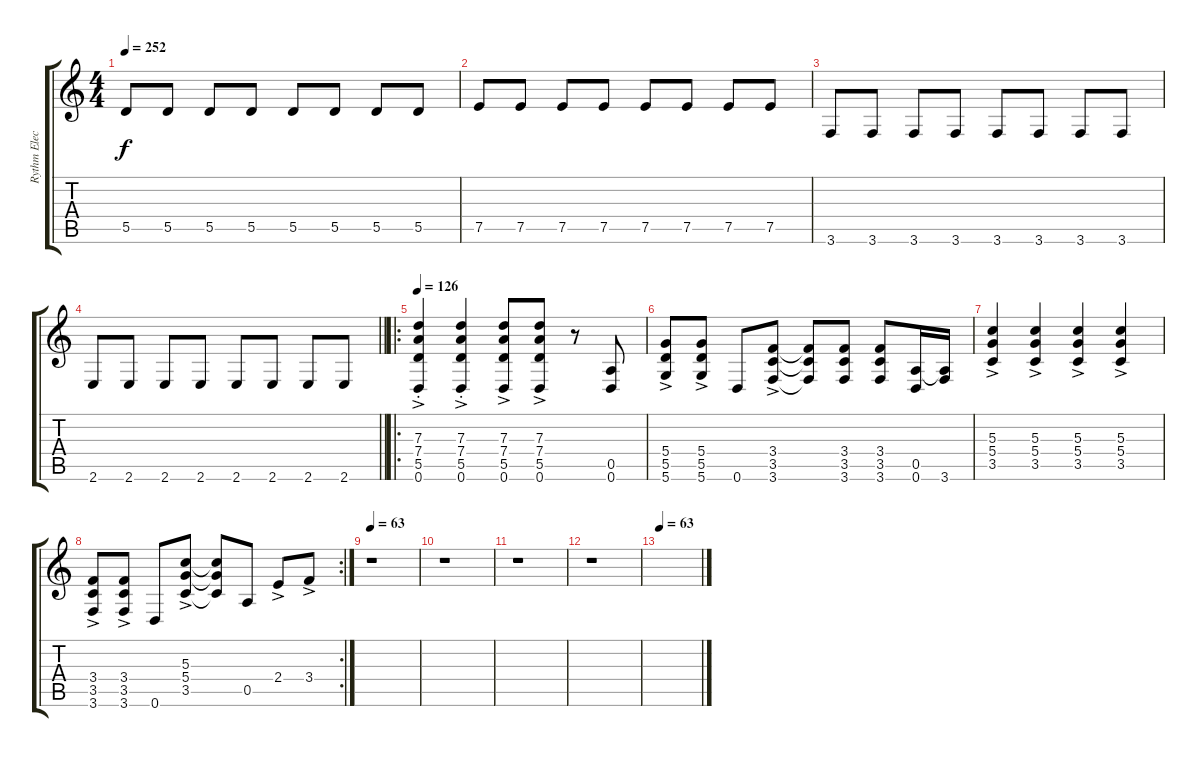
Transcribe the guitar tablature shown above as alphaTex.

\track ("Rythm Electric" "Rythm Elec") {instrument overdrivenguitar}
\staff {score tabs}
\tuning (E4 B3 G3 D3 A2 D2) {hide}
\ts (4 4)
\tempo 252
\clef g2
\ks c
5.5.8{dy f} 5.5.8 5.5.8 5.5.8 5.5.8 5.5.8 5.5.8 5.5.8 |
7.5.8 7.5.8 7.5.8 7.5.8 7.5.8 7.5.8 7.5.8 7.5.8 |
3.6.8 3.6.8 3.6.8 3.6.8 3.6.8 3.6.8 3.6.8 3.6.8 |
\barLineRight lightlight
2.6.8 2.6.8 2.6.8 2.6.8 2.6.8 2.6.8 2.6.8 2.6.8 |
\ro
\tempo 126
(7.3 7.4 5.5 0.6{ac st}).4 (7.3 7.4 5.5 0.6{ac st}).4 (7.3 7.4 5.5 0.6{ac}).8 (7.3 7.4 5.5 0.6{ac}).8 r.8 (0.5 0.6).8 |
(5.4 5.5 5.6{ac}).8 (5.4 5.5 5.6{ac}).8 0.6.8 (3.4 3.5 3.6{ac}).8 (3.4{t} 3.5{t} 3.6{t}).8 (3.4 3.5 3.6).8 (3.4 3.5 3.6).8 (0.5 0.6).16 (0.5{t} 3.6).16 |
(5.3 5.4 3.5{ac}).4 (5.3 5.4 3.5{ac}).4 (5.3 5.4 3.5{ac}).4 (5.3 5.4 3.5{ac}).4 |
\rc 2
(3.4 3.5 3.6{ac}).8 (3.4 3.5 3.6{ac}).8 0.6.8 (5.3 5.4 3.5{ac}).8 (5.3{t} 5.4{t} 3.5{t}).8 0.5.8 2.4{ac}.8 3.4{ac}.8 |
\tempo 63
r.1 |
r.1 |
r.1 |
r.1 |
\tempo 63
